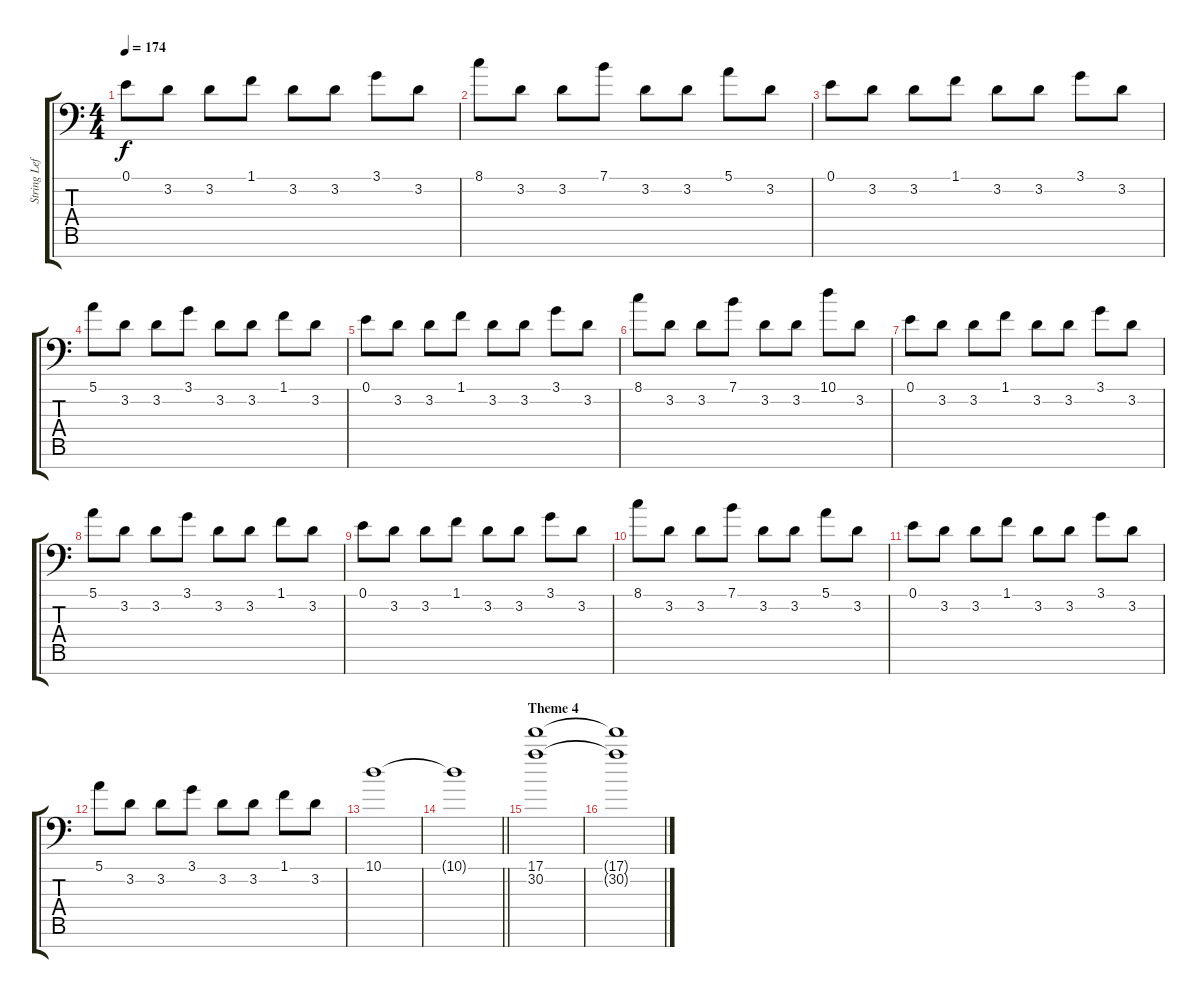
\track ("String Left" "String Lef") {instrument stringensemble1}
\staff {score tabs}
\tuning (E4 B3 G3 D3 A2 E2 C-1) {hide}
\ts (4 4)
\tempo 174
\clef f4
\ks c
0.1.8{dy f} 3.2.8 3.2.8 1.1.8 3.2.8 3.2.8 3.1.8 3.2.8 |
8.1.8 3.2.8 3.2.8 7.1.8 3.2.8 3.2.8 5.1.8 3.2.8 |
0.1.8 3.2.8 3.2.8 1.1.8 3.2.8 3.2.8 3.1.8 3.2.8 |
5.1.8 3.2.8 3.2.8 3.1.8 3.2.8 3.2.8 1.1.8 3.2.8 |
0.1.8 3.2.8 3.2.8 1.1.8 3.2.8 3.2.8 3.1.8 3.2.8 |
8.1.8 3.2.8 3.2.8 7.1.8 3.2.8 3.2.8 10.1.8 3.2.8 |
0.1.8 3.2.8 3.2.8 1.1.8 3.2.8 3.2.8 3.1.8 3.2.8 |
5.1.8 3.2.8 3.2.8 3.1.8 3.2.8 3.2.8 1.1.8 3.2.8 |
0.1.8 3.2.8 3.2.8 1.1.8 3.2.8 3.2.8 3.1.8 3.2.8 |
8.1.8 3.2.8 3.2.8 7.1.8 3.2.8 3.2.8 5.1.8 3.2.8 |
0.1.8 3.2.8 3.2.8 1.1.8 3.2.8 3.2.8 3.1.8 3.2.8 |
5.1.8 3.2.8 3.2.8 3.1.8 3.2.8 3.2.8 1.1.8 3.2.8 |
10.1.1 |
\barLineRight lightlight
10.1{t}.1 |
\section ("" "Theme 4")
(17.1 30.2).1 |
(17.1{t} 30.2{t}).1
